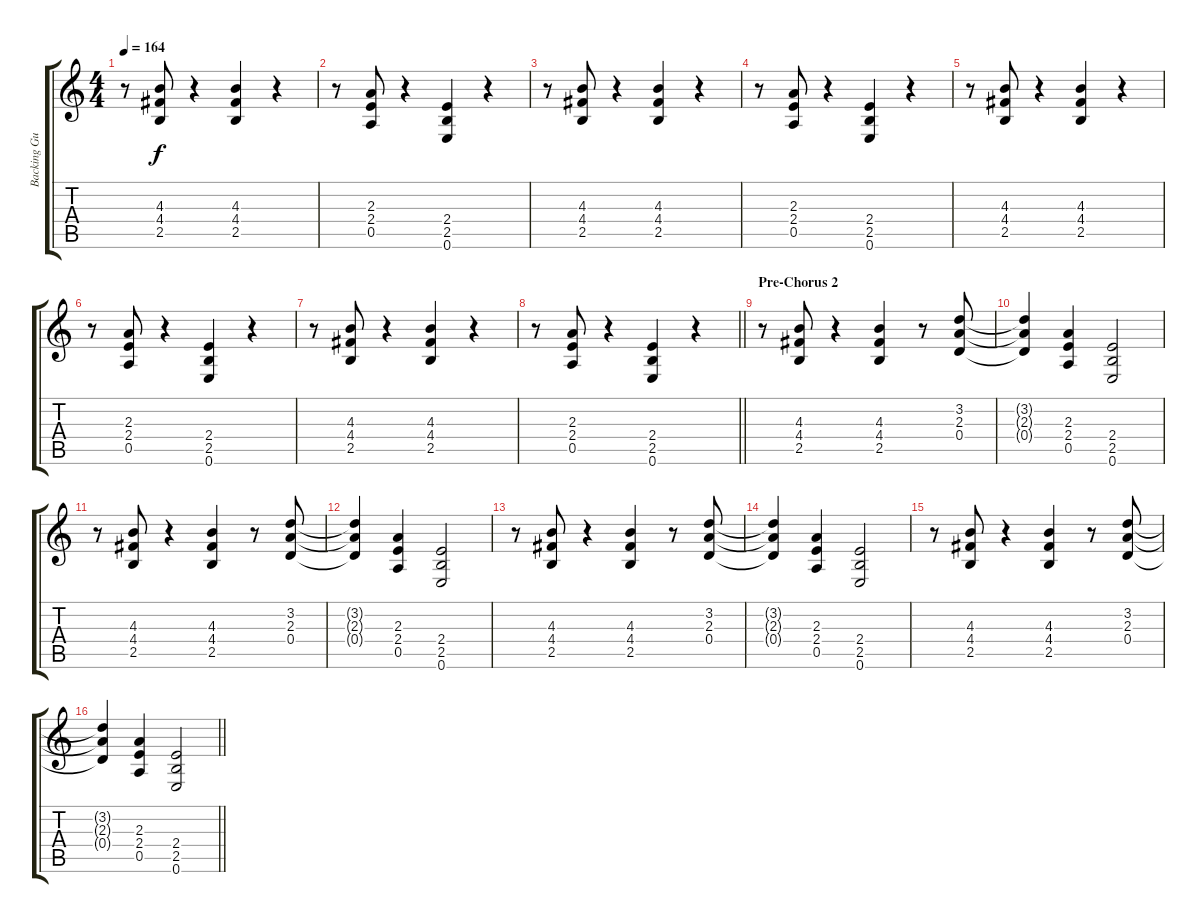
\track ("Backing Guitar " "Backing Gu") {instrument distortionguitar}
\staff {score tabs}
\tuning (E4 B3 G3 D3 A2 E2) {hide}
\ts (4 4)
\tempo 164
\clef g2
\ks c
r.8{dy f} (4.3 4.4 2.5).8 r.4 (4.3 4.4 2.5).4 r.4 |
r.8 (2.3 2.4 0.5).8 r.4 (2.4 2.5 0.6).4 r.4 |
r.8 (4.3 4.4 2.5).8 r.4 (4.3 4.4 2.5).4 r.4 |
r.8 (2.3 2.4 0.5).8 r.4 (2.4 2.5 0.6).4 r.4 |
r.8 (4.3 4.4 2.5).8 r.4 (4.3 4.4 2.5).4 r.4 |
r.8 (2.3 2.4 0.5).8 r.4 (2.4 2.5 0.6).4 r.4 |
r.8 (4.3 4.4 2.5).8 r.4 (4.3 4.4 2.5).4 r.4 |
\barLineRight lightlight
r.8 (2.3 2.4 0.5).8 r.4 (2.4 2.5 0.6).4 r.4 |
\section ("" "Pre-Chorus 2")
r.8 (4.3 4.4 2.5).8 r.4 (4.3 4.4 2.5).4 r.8 (3.2 2.3 0.4).8 |
(3.2{t} 2.3{t} 0.4{t}).4 (2.3 2.4 0.5).4 (2.4 2.5 0.6).2 |
r.8 (4.3 4.4 2.5).8 r.4 (4.3 4.4 2.5).4 r.8 (3.2 2.3 0.4).8 |
(3.2{t} 2.3{t} 0.4{t}).4 (2.3 2.4 0.5).4 (2.4 2.5 0.6).2 |
r.8 (4.3 4.4 2.5).8 r.4 (4.3 4.4 2.5).4 r.8 (3.2 2.3 0.4).8 |
(3.2{t} 2.3{t} 0.4{t}).4 (2.3 2.4 0.5).4 (2.4 2.5 0.6).2 |
r.8 (4.3 4.4 2.5).8 r.4 (4.3 4.4 2.5).4 r.8 (3.2 2.3 0.4).8 |
\barLineRight lightlight
(3.2{t} 2.3{t} 0.4{t}).4 (2.3 2.4 0.5).4 (2.4 2.5 0.6).2
